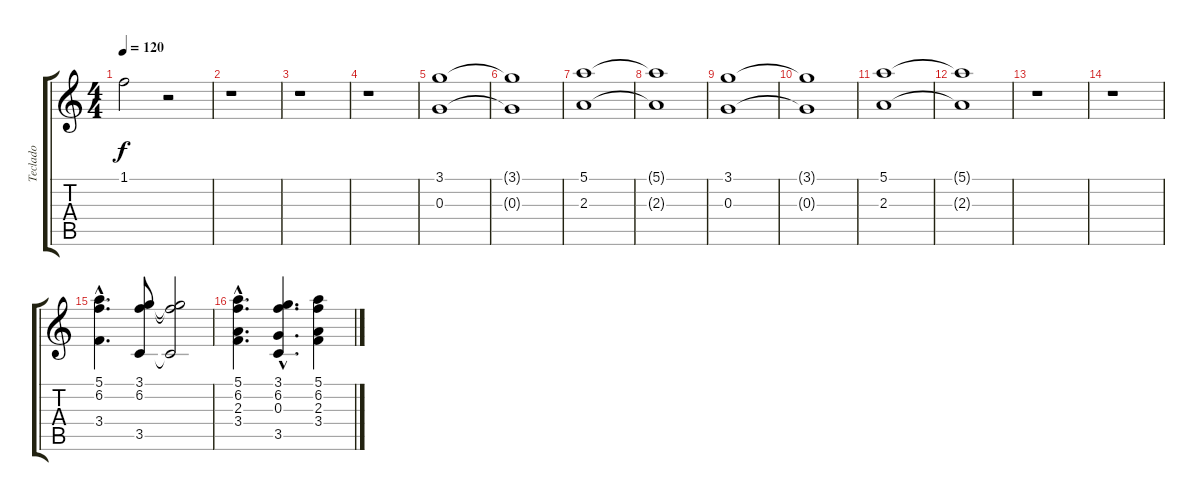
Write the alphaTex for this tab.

\track ("Teclado" "Teclado") {instrument fretlessbass}
\staff {score tabs}
\tuning (E4 B3 G3 D3 A2 E2) {hide}
\ts (4 4)
\tempo 120
\clef g2
\ks c
1.1.2{dy f} r.2 |
r.1 |
r.1 |
r.1 |
(3.1 0.3).1 |
(3.1{t} 0.3{t}).1 |
(5.1 2.3).1 |
(5.1{t} 2.3{t}).1 |
(3.1 0.3).1 |
(3.1{t} 0.3{t}).1 |
(5.1 2.3).1 |
(5.1{t} 2.3{t}).1 |
r.1 |
r.1 |
(5.1{hac} 6.2{hac} 3.4{hac}).4{d} (3.1 6.2 3.5).8 (3.1{t} 6.2{t} 3.5{t}).2 |
(5.1{hac} 6.2{hac} 2.3{hac} 3.4{hac}).4{d} (3.1{hac} 6.2{hac} 0.3{hac} 3.5{hac}).4{d} (5.1 6.2 2.3 3.4).4
